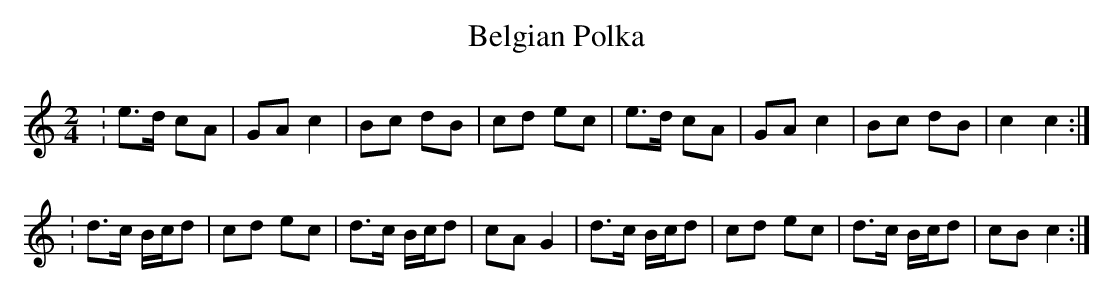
X:1
T:Belgian Polka
L:1/8
M:2/4
K:C
:e>d cA|GA c2|Bc dB|cd ec|e>d cA|GA c2|Bc dB|c2 c2:|
:d>c B/2c/2d|cd ec|d>c B/2c/2d|cA G2|d>c B/2c/2d|cd ec|d>c B/2c/2d|cB c2:|
